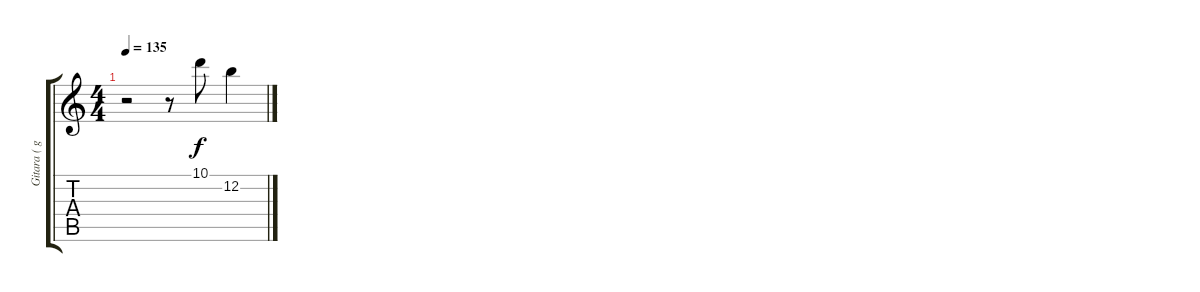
\track ("Gitara ( guitar )" "Gitara ( g") {instrument electricguitarclean}
\staff {score tabs}
\tuning (E4 B3 G3 D3 A2 E2) {hide}
\ts (4 4)
\tempo 135
\clef g2
\ks c
r.2{dy f} r.8 10.1.8 12.2.4
